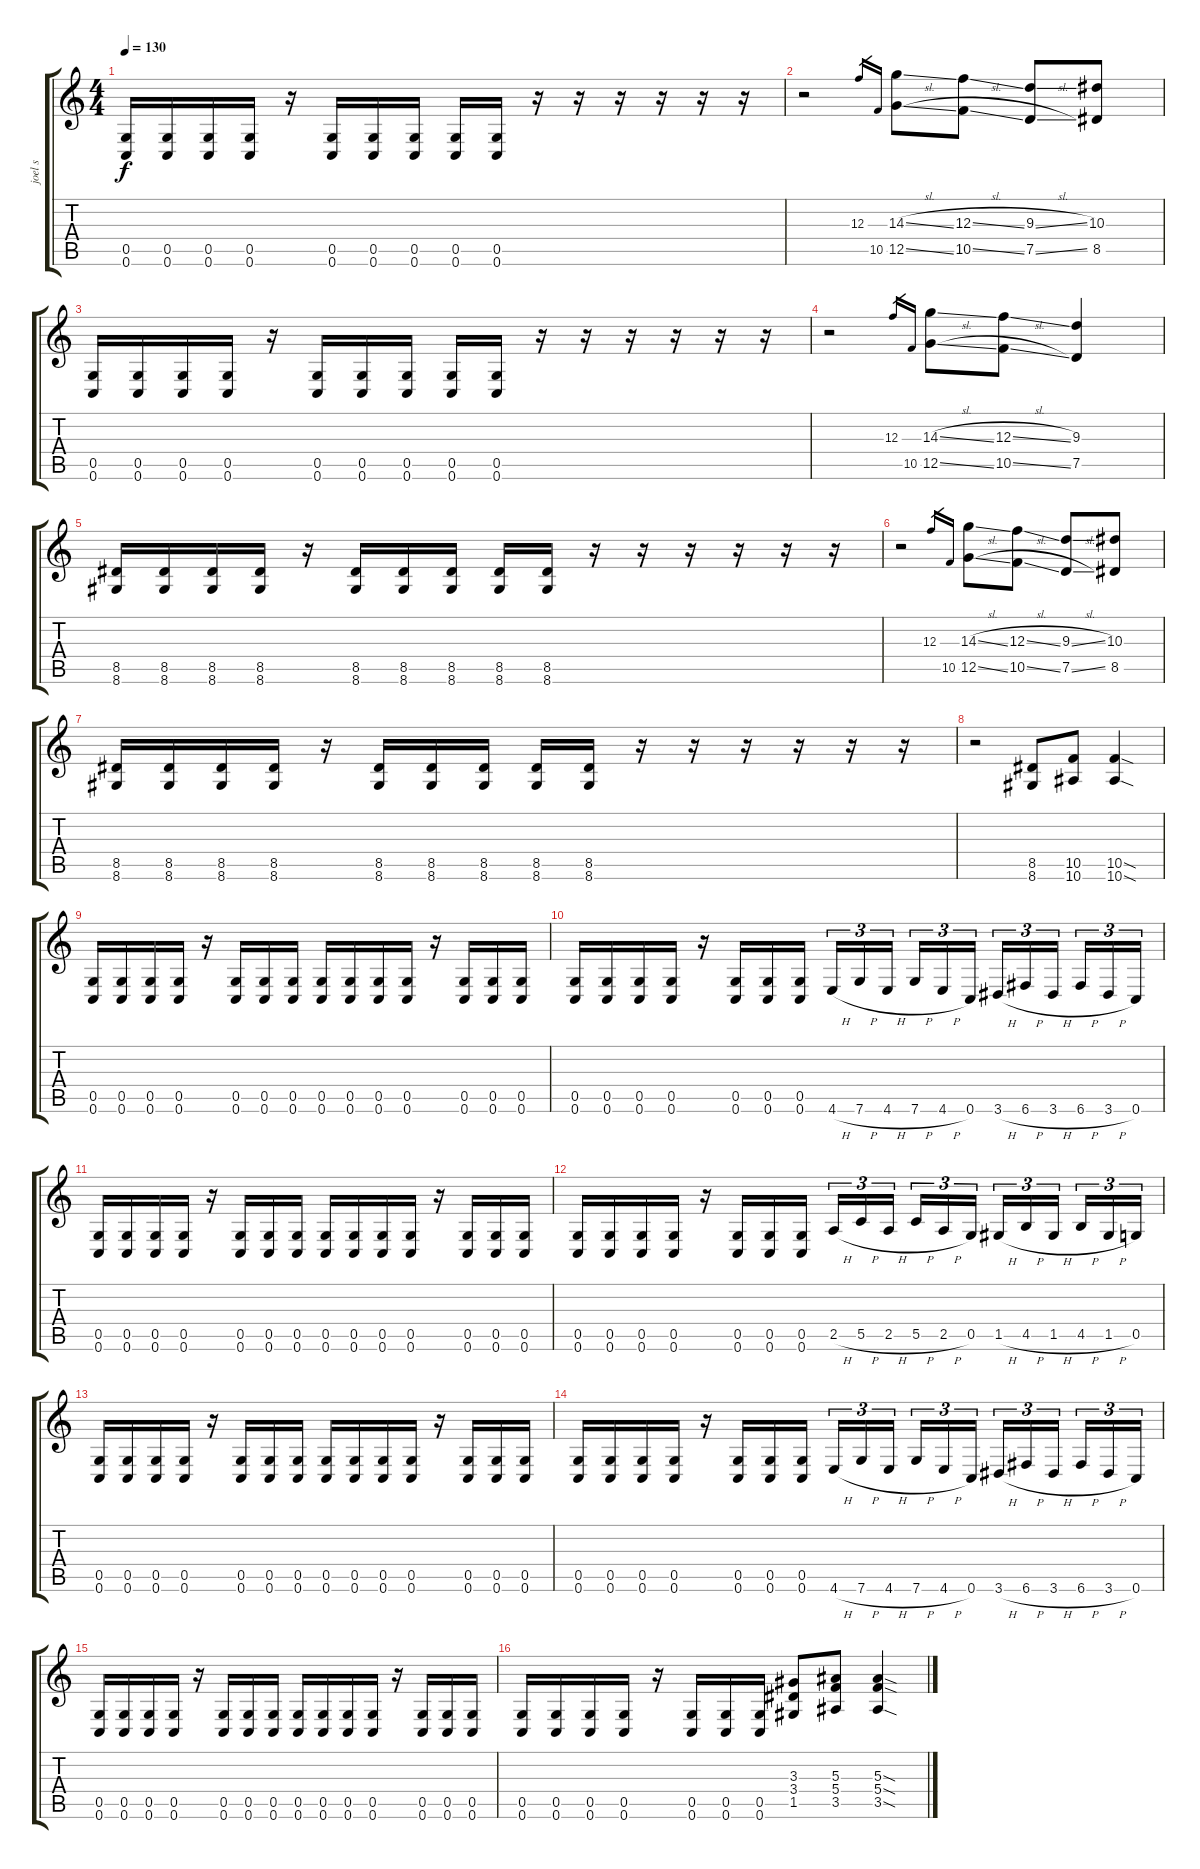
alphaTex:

\track ("joel s" "joel s") {solo instrument distortionguitar}
\staff {score tabs}
\tuning (D4 A3 F3 C3 G2 C2) {hide}
\ts (4 4)
\tempo 130
\clef g2
\ks c
(0.5 0.6).16{dy f} (0.5 0.6).16 (0.5 0.6).16 (0.5 0.6).16 r.16 (0.5 0.6).16 (0.5 0.6).16 (0.5 0.6).16 (0.5 0.6).16 (0.5 0.6).16 r.16 r.16 r.16 r.16 r.16 r.16 |
r.2 12.3.16{gr} 10.5.16{gr} (14.3{sl} 12.5{sl}).8 (12.3{sl} 10.5{sl}).8 (9.3{sl} 7.5{sl}).8 (10.3 8.5).8 |
(0.5 0.6).16 (0.5 0.6).16 (0.5 0.6).16 (0.5 0.6).16 r.16 (0.5 0.6).16 (0.5 0.6).16 (0.5 0.6).16 (0.5 0.6).16 (0.5 0.6).16 r.16 r.16 r.16 r.16 r.16 r.16 |
r.2 12.3.16{gr} 10.5.16{gr} (14.3{sl} 12.5{sl}).8 (12.3{sl} 10.5{sl}).8 (9.3 7.5).4 |
(8.5 8.6).16 (8.5 8.6).16 (8.5 8.6).16 (8.5 8.6).16 r.16 (8.5 8.6).16 (8.5 8.6).16 (8.5 8.6).16 (8.5 8.6).16 (8.5 8.6).16 r.16 r.16 r.16 r.16 r.16 r.16 |
r.2 12.3.16{gr} 10.5.16{gr} (14.3{sl} 12.5{sl}).8 (12.3{sl} 10.5{sl}).8 (9.3{sl} 7.5{sl}).8 (10.3 8.5).8 |
(8.5 8.6).16 (8.5 8.6).16 (8.5 8.6).16 (8.5 8.6).16 r.16 (8.5 8.6).16 (8.5 8.6).16 (8.5 8.6).16 (8.5 8.6).16 (8.5 8.6).16 r.16 r.16 r.16 r.16 r.16 r.16 |
r.2 (8.5 8.6).8 (10.5 10.6).8 (10.5{sod} 10.6{sod}).4 |
(0.5 0.6).16 (0.5 0.6).16 (0.5 0.6).16 (0.5 0.6).16 r.16 (0.5 0.6).16 (0.5 0.6).16 (0.5 0.6).16 (0.5 0.6).16 (0.5 0.6).16 (0.5 0.6).16 (0.5 0.6).16 r.16 (0.5 0.6).16 (0.5 0.6).16 (0.5 0.6).16 |
(0.5 0.6).16 (0.5 0.6).16 (0.5 0.6).16 (0.5 0.6).16 r.16 (0.5 0.6).16 (0.5 0.6).16 (0.5 0.6).16 4.6{h}.16{tu (3 2)} 7.6{h}.16{tu (3 2)} 4.6{h}.16{tu (3 2) beam splitsecondary} 7.6{h}.16{tu (3 2)} 4.6{h}.16{tu (3 2)} 0.6.16{tu (3 2)} 3.6{h}.16{tu (3 2)} 6.6{h}.16{tu (3 2)} 3.6{h}.16{tu (3 2) beam splitsecondary} 6.6{h}.16{tu (3 2)} 3.6{h}.16{tu (3 2)} 0.6.16{tu (3 2)} |
(0.5 0.6).16 (0.5 0.6).16 (0.5 0.6).16 (0.5 0.6).16 r.16 (0.5 0.6).16 (0.5 0.6).16 (0.5 0.6).16 (0.5 0.6).16 (0.5 0.6).16 (0.5 0.6).16 (0.5 0.6).16 r.16 (0.5 0.6).16 (0.5 0.6).16 (0.5 0.6).16 |
(0.5 0.6).16 (0.5 0.6).16 (0.5 0.6).16 (0.5 0.6).16 r.16 (0.5 0.6).16 (0.5 0.6).16 (0.5 0.6).16 2.5{h}.16{tu (3 2)} 5.5{h}.16{tu (3 2)} 2.5{h}.16{tu (3 2) beam splitsecondary} 5.5{h}.16{tu (3 2)} 2.5{h}.16{tu (3 2)} 0.5.16{tu (3 2)} 1.5{h}.16{tu (3 2)} 4.5{h}.16{tu (3 2)} 1.5{h}.16{tu (3 2) beam splitsecondary} 4.5{h}.16{tu (3 2)} 1.5{h}.16{tu (3 2)} 0.5.16{tu (3 2)} |
(0.5 0.6).16 (0.5 0.6).16 (0.5 0.6).16 (0.5 0.6).16 r.16 (0.5 0.6).16 (0.5 0.6).16 (0.5 0.6).16 (0.5 0.6).16 (0.5 0.6).16 (0.5 0.6).16 (0.5 0.6).16 r.16 (0.5 0.6).16 (0.5 0.6).16 (0.5 0.6).16 |
(0.5 0.6).16 (0.5 0.6).16 (0.5 0.6).16 (0.5 0.6).16 r.16 (0.5 0.6).16 (0.5 0.6).16 (0.5 0.6).16 4.6{h}.16{tu (3 2)} 7.6{h}.16{tu (3 2)} 4.6{h}.16{tu (3 2) beam splitsecondary} 7.6{h}.16{tu (3 2)} 4.6{h}.16{tu (3 2)} 0.6.16{tu (3 2)} 3.6{h}.16{tu (3 2)} 6.6{h}.16{tu (3 2)} 3.6{h}.16{tu (3 2) beam splitsecondary} 6.6{h}.16{tu (3 2)} 3.6{h}.16{tu (3 2)} 0.6.16{tu (3 2)} |
(0.5 0.6).16 (0.5 0.6).16 (0.5 0.6).16 (0.5 0.6).16 r.16 (0.5 0.6).16 (0.5 0.6).16 (0.5 0.6).16 (0.5 0.6).16 (0.5 0.6).16 (0.5 0.6).16 (0.5 0.6).16 r.16 (0.5 0.6).16 (0.5 0.6).16 (0.5 0.6).16 |
(0.5 0.6).16 (0.5 0.6).16 (0.5 0.6).16 (0.5 0.6).16 r.16 (0.5 0.6).16 (0.5 0.6).16 (0.5 0.6).16 (3.3 3.4 1.5).8 (5.3 5.4 3.5).8 (5.3{sod} 5.4{sod} 3.5{sod}).4
